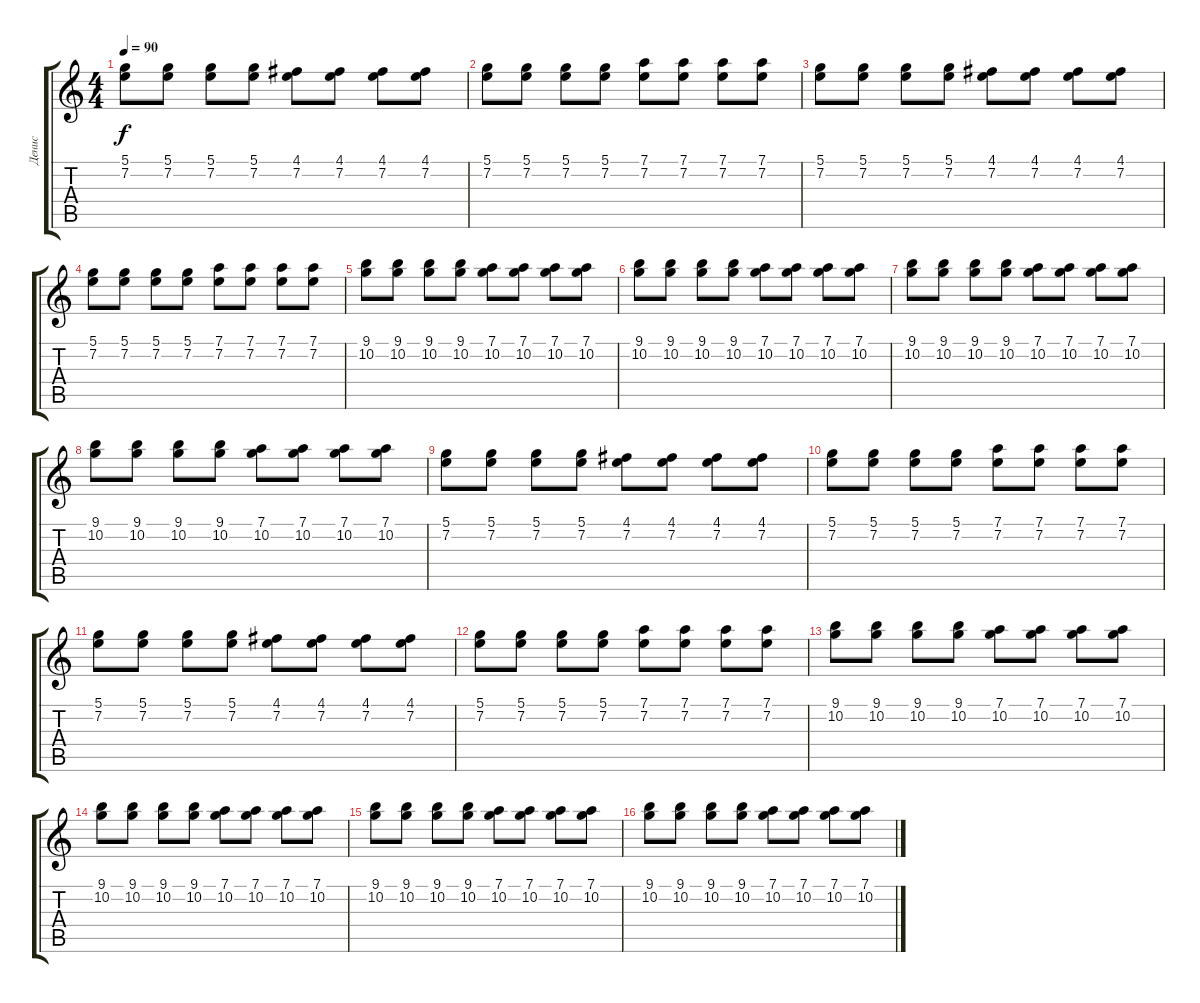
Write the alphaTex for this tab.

\track ("Денис" "Денис") {instrument electricguitarclean}
\staff {score tabs}
\tuning (D4 A3 F3 C3 G2 C2) {hide}
\ts (4 4)
\tempo 90
\clef g2
\ks c
(5.1 7.2).8{dy f} (5.1 7.2).8 (5.1 7.2).8 (5.1 7.2).8 (4.1 7.2).8 (4.1 7.2).8 (4.1 7.2).8 (4.1 7.2).8 |
(5.1 7.2).8 (5.1 7.2).8 (5.1 7.2).8 (5.1 7.2).8 (7.1 7.2).8 (7.1 7.2).8 (7.1 7.2).8 (7.1 7.2).8 |
(5.1 7.2).8 (5.1 7.2).8 (5.1 7.2).8 (5.1 7.2).8 (4.1 7.2).8 (4.1 7.2).8 (4.1 7.2).8 (4.1 7.2).8 |
(5.1 7.2).8 (5.1 7.2).8 (5.1 7.2).8 (5.1 7.2).8 (7.1 7.2).8 (7.1 7.2).8 (7.1 7.2).8 (7.1 7.2).8 |
(9.1 10.2).8 (9.1 10.2).8 (9.1 10.2).8 (9.1 10.2).8 (7.1 10.2).8 (7.1 10.2).8 (7.1 10.2).8 (7.1 10.2).8 |
(9.1 10.2).8 (9.1 10.2).8 (9.1 10.2).8 (9.1 10.2).8 (7.1 10.2).8 (7.1 10.2).8 (7.1 10.2).8 (7.1 10.2).8 |
(9.1 10.2).8 (9.1 10.2).8 (9.1 10.2).8 (9.1 10.2).8 (7.1 10.2).8 (7.1 10.2).8 (7.1 10.2).8 (7.1 10.2).8 |
(9.1 10.2).8 (9.1 10.2).8 (9.1 10.2).8 (9.1 10.2).8 (7.1 10.2).8 (7.1 10.2).8 (7.1 10.2).8 (7.1 10.2).8 |
(5.1 7.2).8 (5.1 7.2).8 (5.1 7.2).8 (5.1 7.2).8 (4.1 7.2).8 (4.1 7.2).8 (4.1 7.2).8 (4.1 7.2).8 |
(5.1 7.2).8 (5.1 7.2).8 (5.1 7.2).8 (5.1 7.2).8 (7.1 7.2).8 (7.1 7.2).8 (7.1 7.2).8 (7.1 7.2).8 |
(5.1 7.2).8 (5.1 7.2).8 (5.1 7.2).8 (5.1 7.2).8 (4.1 7.2).8 (4.1 7.2).8 (4.1 7.2).8 (4.1 7.2).8 |
(5.1 7.2).8 (5.1 7.2).8 (5.1 7.2).8 (5.1 7.2).8 (7.1 7.2).8 (7.1 7.2).8 (7.1 7.2).8 (7.1 7.2).8 |
(9.1 10.2).8 (9.1 10.2).8 (9.1 10.2).8 (9.1 10.2).8 (7.1 10.2).8 (7.1 10.2).8 (7.1 10.2).8 (7.1 10.2).8 |
(9.1 10.2).8 (9.1 10.2).8 (9.1 10.2).8 (9.1 10.2).8 (7.1 10.2).8 (7.1 10.2).8 (7.1 10.2).8 (7.1 10.2).8 |
(9.1 10.2).8 (9.1 10.2).8 (9.1 10.2).8 (9.1 10.2).8 (7.1 10.2).8 (7.1 10.2).8 (7.1 10.2).8 (7.1 10.2).8 |
(9.1 10.2).8 (9.1 10.2).8 (9.1 10.2).8 (9.1 10.2).8 (7.1 10.2).8 (7.1 10.2).8 (7.1 10.2).8 (7.1 10.2).8
